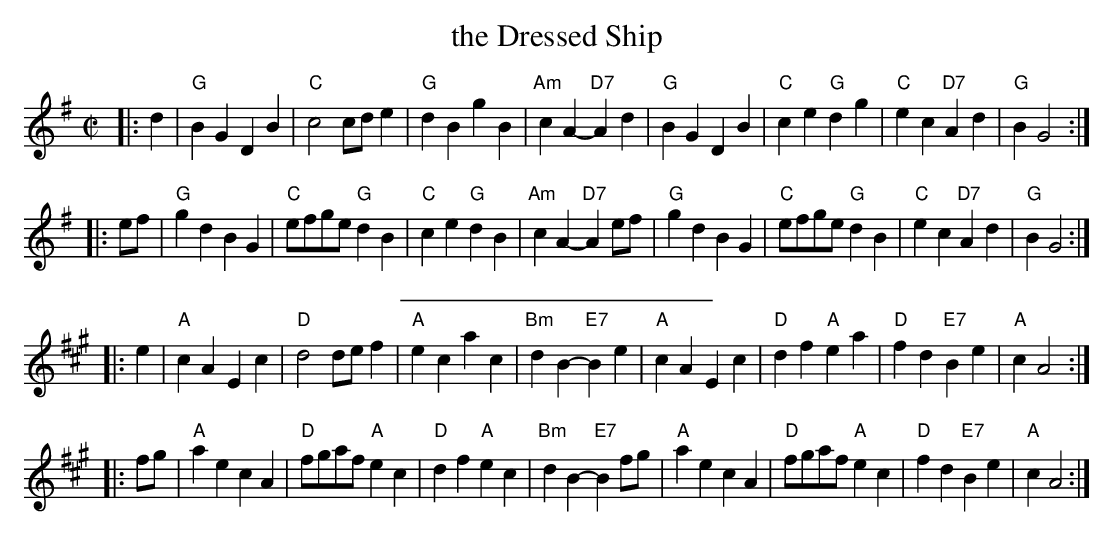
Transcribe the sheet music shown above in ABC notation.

X:1
T: the Dressed Ship
M: C|
L: 1/4
K: G
|: d \
| "G"BG DB | "C"c2 c/d/e | "G"dB gB | "Am"cA- "D7"Ad \
| "G"BG DB | "C"ce "G"dg | "C"ec "D7"Ad | "G"BG2 :|
|: e/f/ \
| "G"gd BG | "C"e/f/g/e/ "G"dB | "C"ce "G"dB | "Am"cA- "D7"Ae/f/ \
| "G"gd BG | "C"e/f/g/e/ "G"dB | "C"ec "D7"Ad | "G"BG2 :|
%%sep 5 5 200
K: A
|: e \
| "A"cA Ec | "D"d2 d/e/f | "A"ec ac | "Bm"dB- "E7"Be \
| "A"cA Ec | "D"df "A"ea | "D"fd "E7"Be | "A"cA2 :|
|: f/g/ \
| "A"ae cA | "D"f/g/a/f/ "A"ec | "D"df "A"ec | "Bm"dB- "E7"Bf/g/ \
| "A"ae cA | "D"f/g/a/f/ "A"ec | "D"fd "E7"Be | "A"cA2 :|
